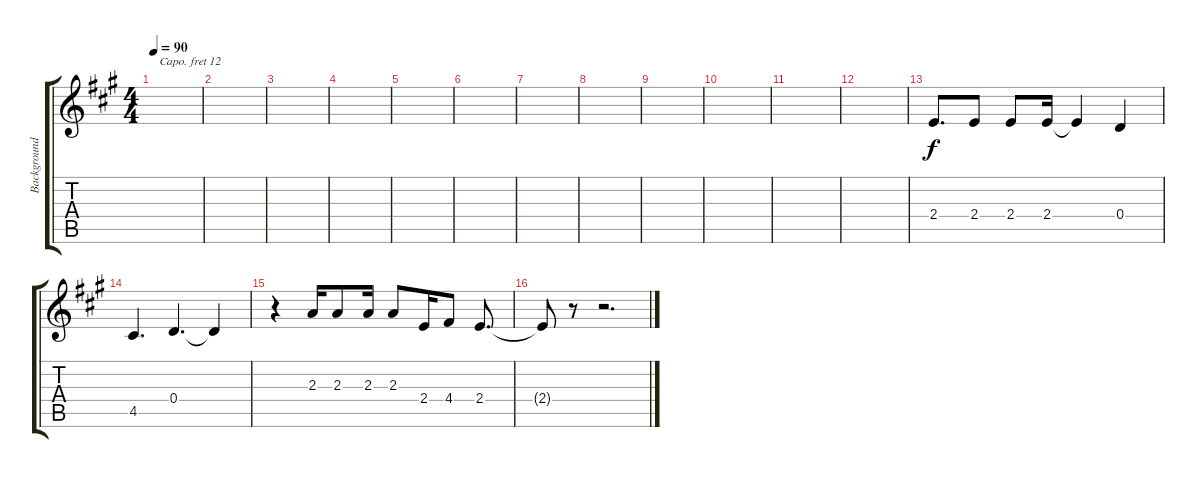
\track ("Background" "Background") {instrument oboe}
\staff {score tabs}
\capo 12
\tuning (E4 B3 G3 D3 A2 E2) {hide}
\ts (4 4)
\tempo 90
\clef g2
\ks a
|
|
|
|
|
|
|
|
|
|
|
|
2.4.8{d} 2.4.8 2.4.8 2.4.16 2.4{t}.4 0.4.4 |
4.5.4{d} 0.4.4{d} 0.4{t}.4 |
r.4 2.3.16 2.3.8 2.3.16 2.3.8 2.4.16 4.4.8 2.4.8{d} |
2.4{t}.8 r.8 r.2{d}
